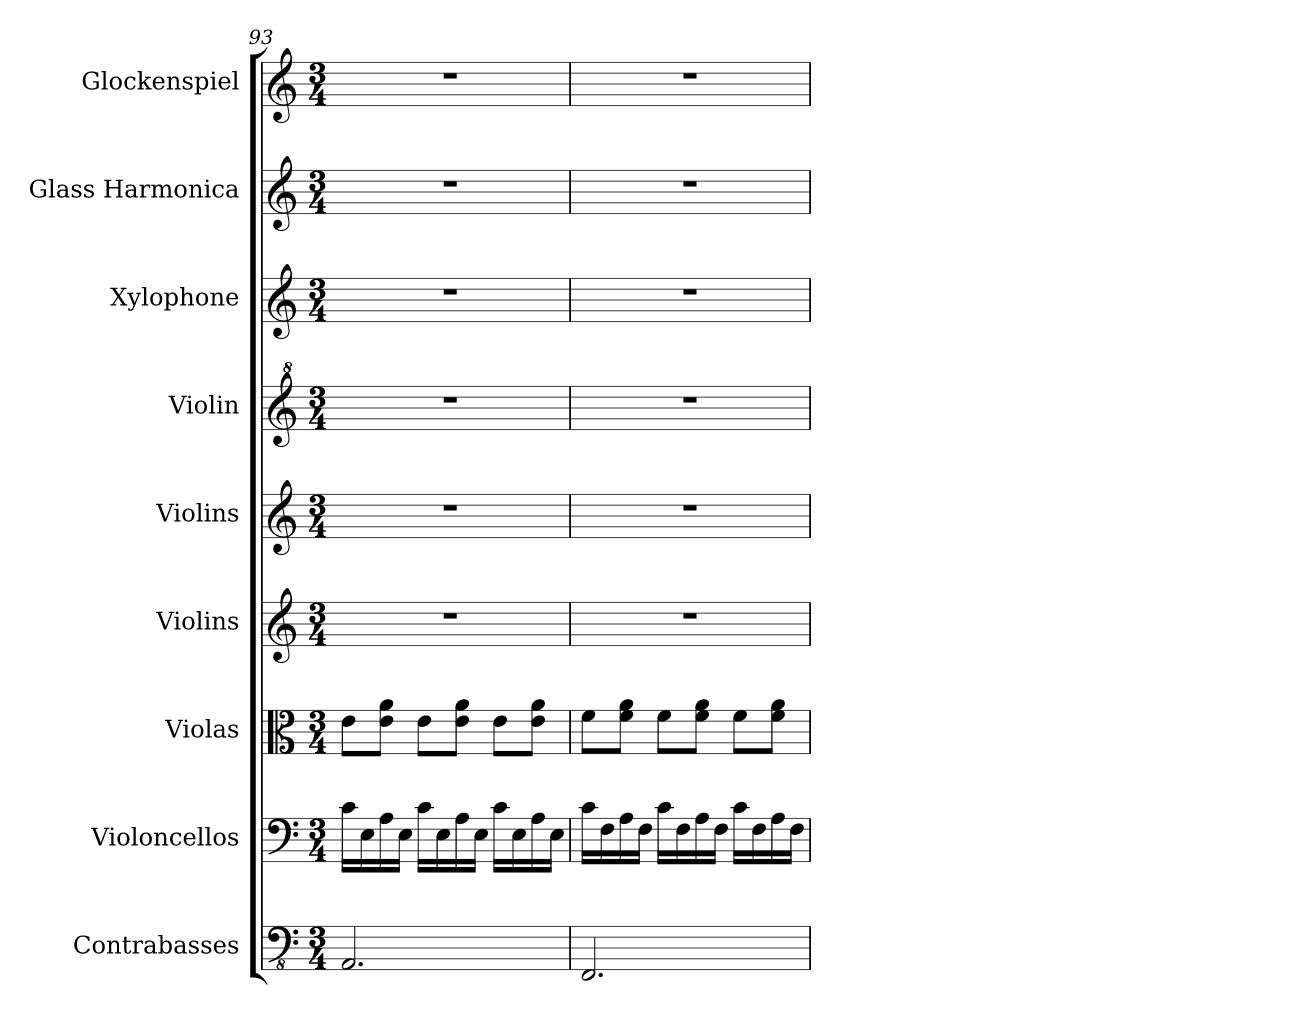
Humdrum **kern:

**kern	**kern	**kern	**kern	**kern	**kern	**kern	**kern	**kern
*part9	*part8	*part7	*part6	*part5	*part4	*part3	*part2	*part1
*staff9	*staff8	*staff7	*staff6	*staff5	*staff4	*staff3	*staff2	*staff1
*I"Contrabasses	*I"Violoncellos	*I"Violas	*I"Violins	*I"Violins	*I"Violin	*I"Xylophone	*I"Glass Harmonica	*I"Glockenspiel
*I'Cbs.	*I'Vcs.	*I'Vlas.	*I'Vlns.	*I'Vlns.	*I'Vln.	*I'Xyl.	*I'Gla. Har.	*I'Glk.
!!LO:PB:g=z
*clefFv4	*clefF4	*clefC3	*clefG2	*clefG2	*clefG^2	*clefG2	*clefG2	*clefG2
*	*	*	*	*	*	*ITrd-7c-12	*	*ITrd-14c-24
*k[]	*k[]	*k[]	*k[]	*k[]	*k[]	*k[]	*k[]	*k[]
*M3/4	*M3/4	*M3/4	*M3/4	*M3/4	*M3/4	*M3/4	*M3/4	*M3/4
=93	=93	=93	=93	=93	=93	=93	=93	=93
2.AAA/	16c\LL	8e\L	2.r	2.r	2.r	2.r	2.r	2.r
.	16E\	.	.	.	.	.	.	.
.	16A\	8e\ 8a\J	.	.	.	.	.	.
.	16E\JJ	.	.	.	.	.	.	.
.	16c\LL	8e\L	.	.	.	.	.	.
.	16E\	.	.	.	.	.	.	.
.	16A\	8e\ 8a\J	.	.	.	.	.	.
.	16E\JJ	.	.	.	.	.	.	.
.	16c\LL	8e\L	.	.	.	.	.	.
.	16E\	.	.	.	.	.	.	.
.	16A\	8e\ 8a\J	.	.	.	.	.	.
.	16E\JJ	.	.	.	.	.	.	.
=94	=94	=94	=94	=94	=94	=94	=94	=94
2.FFF/	16c\LL	8f\L	2.r	2.r	2.r	2.r	2.r	2.r
.	16F\	.	.	.	.	.	.	.
.	16A\	8f\ 8a\J	.	.	.	.	.	.
.	16F\JJ	.	.	.	.	.	.	.
.	16c\LL	8f\L	.	.	.	.	.	.
.	16F\	.	.	.	.	.	.	.
.	16A\	8f\ 8a\J	.	.	.	.	.	.
.	16F\JJ	.	.	.	.	.	.	.
.	16c\LL	8f\L	.	.	.	.	.	.
.	16F\	.	.	.	.	.	.	.
.	16A\	8f\ 8a\J	.	.	.	.	.	.
.	16F\JJ	.	.	.	.	.	.	.
=	=	=	=	=	=	=	=	=
*-	*-	*-	*-	*-	*-	*-	*-	*-
